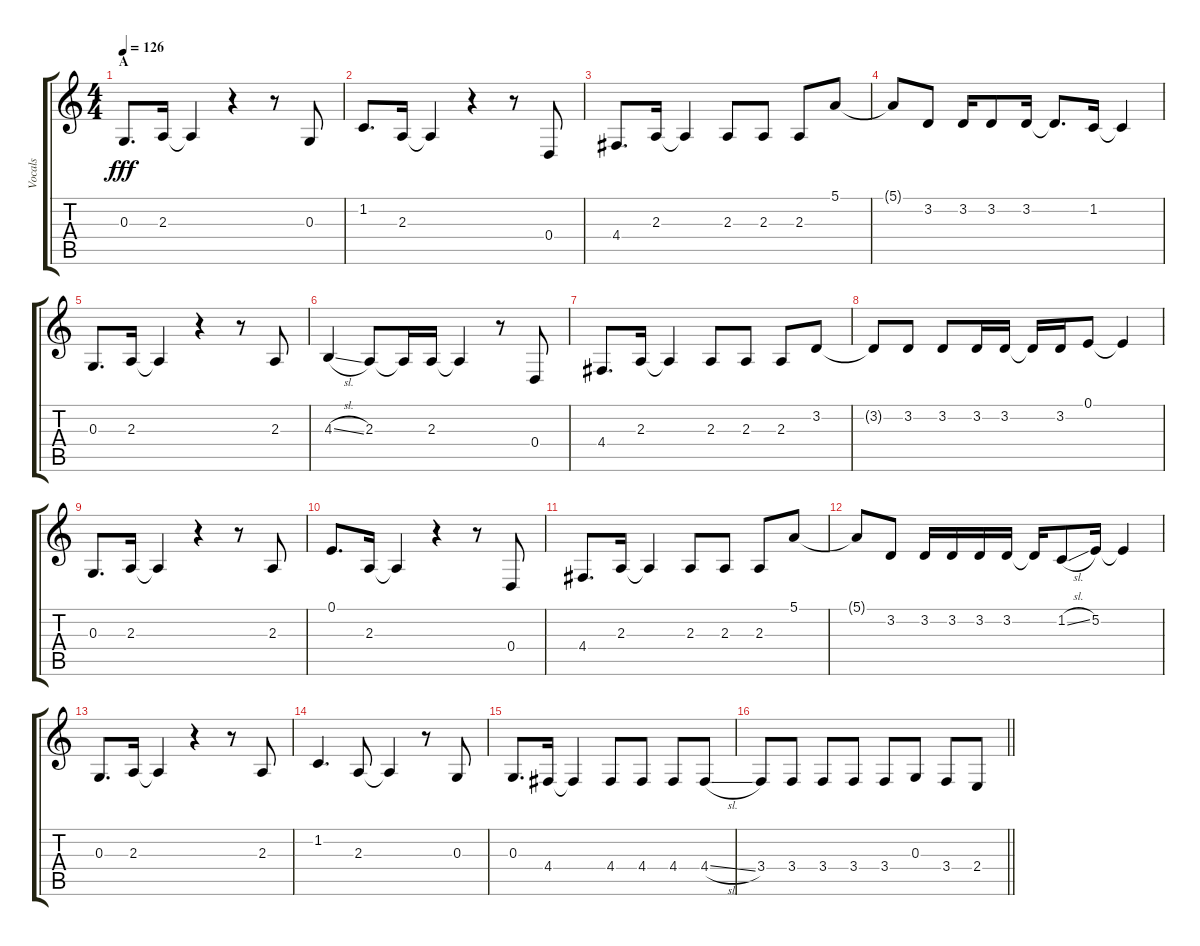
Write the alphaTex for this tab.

\track ("Vocals" "Vocals") {instrument voiceoohs}
\staff {score tabs}
\tuning (E4 B3 G3 D3 A2 E2) {hide}
\ts (4 4)
\section ("" "A")
\tempo 126
\clef g2
\ks c
0.3.8{d dy fff} 2.3.16 2.3{t}.4 r.4 r.8 0.3.8 |
1.2.8{d} 2.3.16 2.3{t}.4 r.4 r.8 0.4.8 |
4.4.8{d} 2.3.16 2.3{t}.4 2.3.8 2.3.8 2.3.8 5.1.8 |
5.1{t}.8 3.2.8 3.2.16 3.2.8 3.2.16 3.2{t}.8{d} 1.2.16 1.2{t}.4 |
0.3.8{d} 2.3.16 2.3{t}.4 r.4 r.8 2.3.8 |
4.3{sl}.4 2.3.8 2.3{t}.16 2.3.16 2.3{t}.4 r.8 0.4.8 |
4.4.8{d} 2.3.16 2.3{t}.4 2.3.8 2.3.8 2.3.8 3.2.8 |
3.2{t}.8 3.2.8 3.2.8 3.2.16 3.2.16 3.2{t}.16 3.2.16 0.1.8 0.1{t}.4 |
0.3.8{d} 2.3.16 2.3{t}.4 r.4 r.8 2.3.8 |
0.1.8{d} 2.3.16 2.3{t}.4 r.4 r.8 0.4.8 |
4.4.8{d} 2.3.16 2.3{t}.4 2.3.8 2.3.8 2.3.8 5.1.8 |
5.1{t}.8 3.2.8 3.2.16 3.2.16 3.2.16 3.2.16 3.2{t}.16 1.2{sl}.8 5.2.16 5.2{t}.4 |
0.3.8{d} 2.3.16 2.3{t}.4 r.4 r.8 2.3.8 |
1.2.4{d} 2.3.8 2.3{t}.4 r.8 0.3.8 |
0.3.8{d} 4.4.16 4.4{t}.4 4.4.8 4.4.8 4.4.8 4.4{sl}.8 |
\barLineRight lightlight
3.4.8 3.4.8 3.4.8 3.4.8 3.4.8 0.3.8 3.4.8 2.4.8
